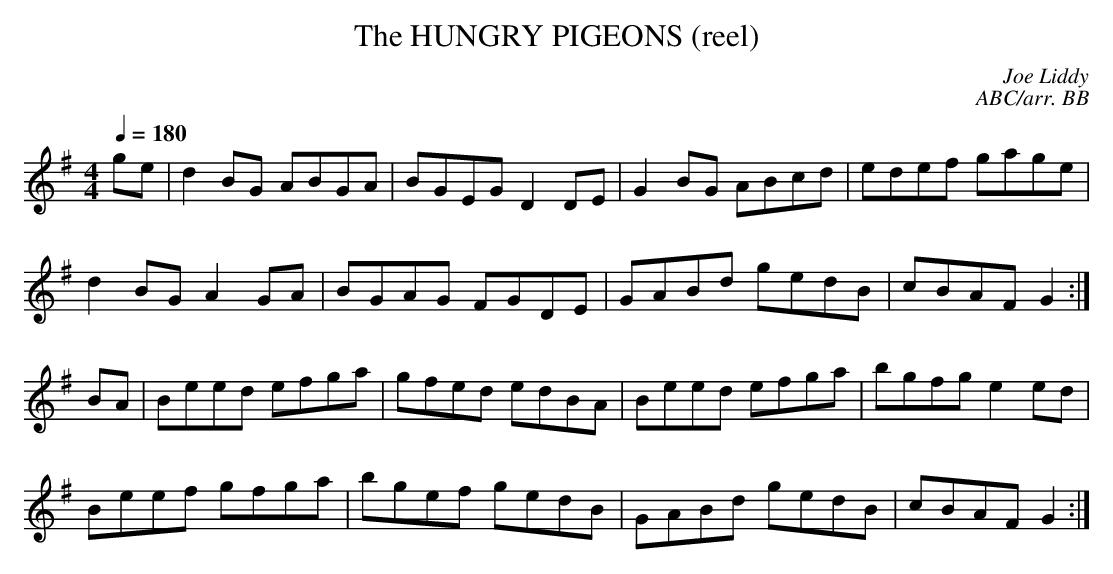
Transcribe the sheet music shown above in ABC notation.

X:1
T:HUNGRY PIGEONS (reel), The
C:Joe Liddy
C:ABC/arr. BB
Q:1/4=180
M:4/4
L:1/8
K:G
ge|d2BG ABGA|BGEG D2DE|G2BG ABcd|edef gage |
d2 BG A2 GA|BGAG FGDE|GABd gedB|cBAF G2 :|
BA|Beed efga|gfed edBA|Beed efga|bgfg e2 ed |
Beef gfga|bgef gedB|GABd gedB|cBAF G2 :|
